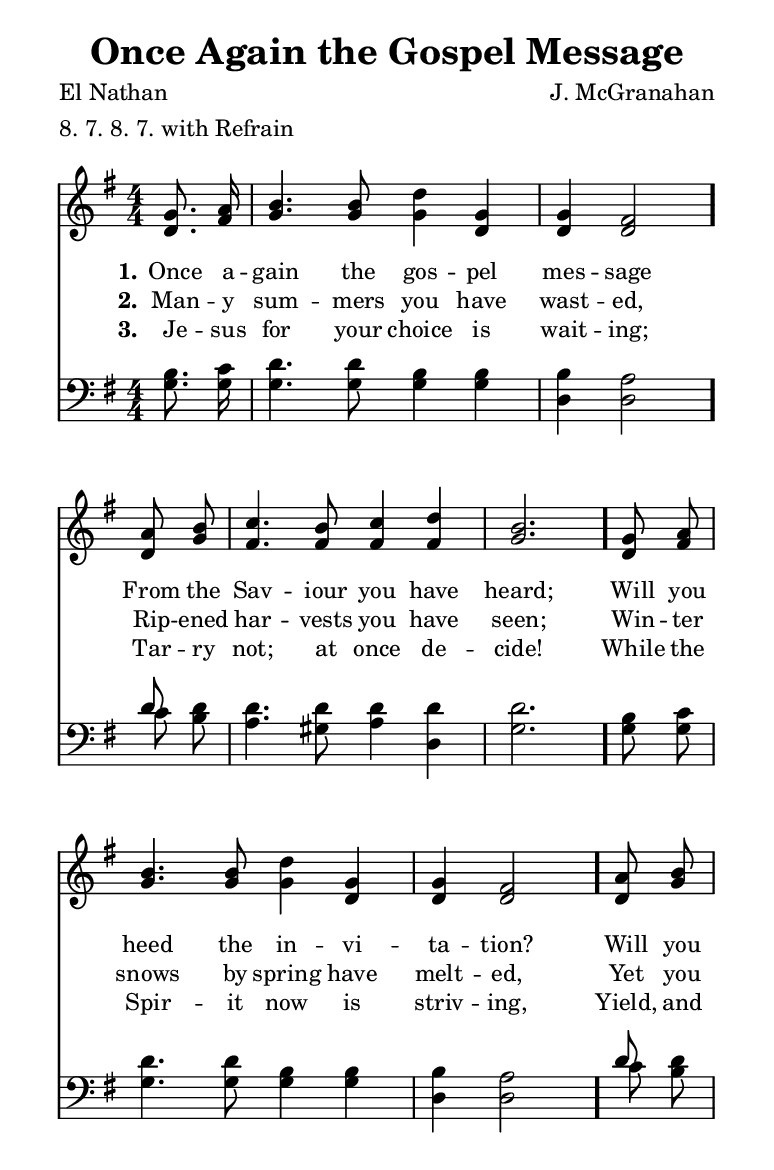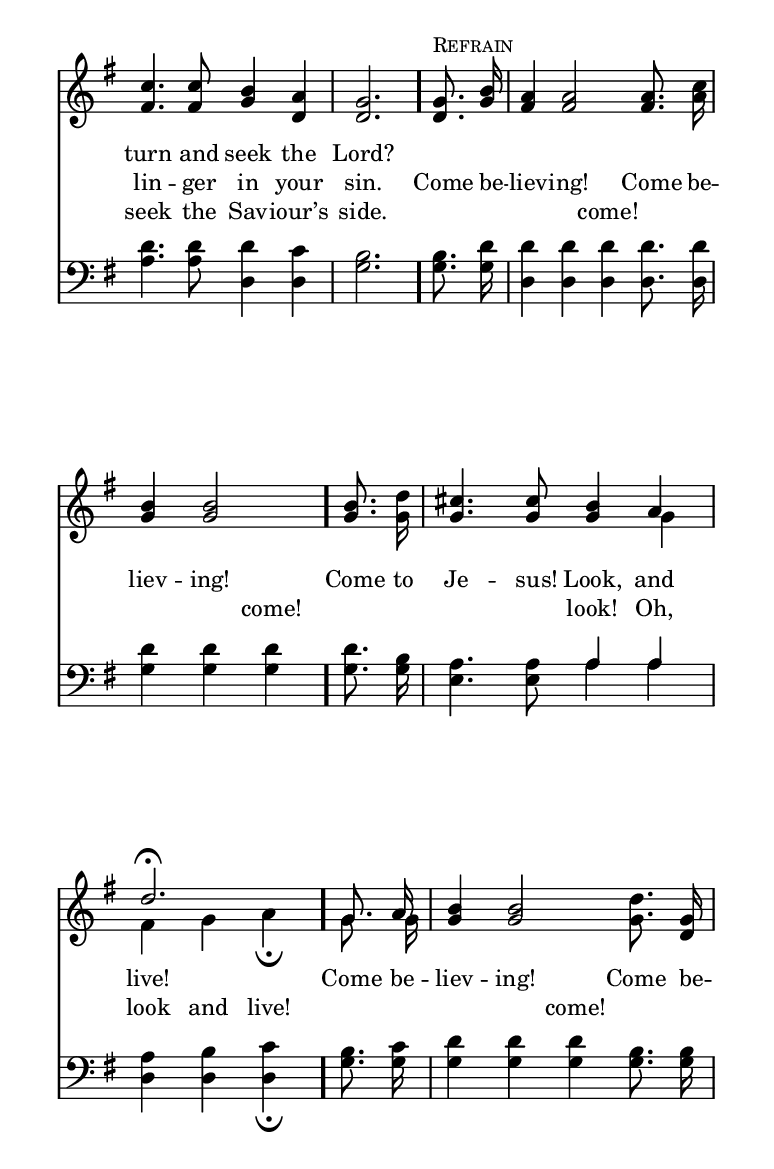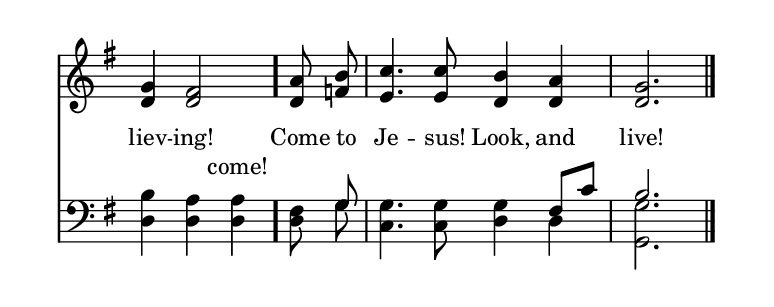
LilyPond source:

\include "common/global.ily"
\paper {
  \include "common/paper.ily"
}

\header{
  %gospel
  hymnnumber = "111"
  title = "Once Again the Gospel Message"
  tunename = "Come Believing"
  meter = "8. 7. 8. 7. with Refrain"
  poet = "El Nathan"
  composer = "J. McGranahan"
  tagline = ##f
}

ta = { \tempo 4=80 }
tb = { \tempo 4=40 }

global = {
  \include "common/overrides.ily"
  \override Staff.TimeSignature.style = #'numbered
  \time 4/4
  \override Score.MetronomeMark.transparent = ##t % hide all fermata changes too
  \ta
  \key g \major
  \partial 4
  \autoBeamOff
}

notesSoprano = {
\global
\relative c'' {

  g8. a16 | b4. b8 d4 g,4 | g fis2
  a8 b | c4. b8 c4 d | b2.
  g8 a | b4. b8 d4 g,4 | g fis2
  a8 b | c4. c8 b4 a | g2.

  << s^\markup { \small \caps "Refrain" }
  { g8. b16 | a4 a2 a8. c16 | b4 b2 } >>
  b8. d16 | cis4. cis8 b4 a | d2. \fermata
  g,8. a16 | b4 b2 d8. g,16 | g4 fis2
  a8 b | c4. c8 b4 a | g2.

  \bar "|."

}
}

notesAlto = {
\global
\relative e' {

  d8. fis16 | g4. g8 g4 d | d d2
  d8 g | fis4. fis8 fis4 fis | g2.
  d8 fis | g4. g8 g4 d | d d2
  d8 g | fis4. fis8 g4 d | d2.

  d8. g16 | fis4 fis2 fis8. a16 g4 g2
  g8. g16 | g4. g8 g4 g | fis g \tb a \fermata \ta
  g8. g16 | g4 g2 g8. d16 | d4 d2
  d8 f | e4. e8 d4 d | d2.

}
}

notesTenor = {
\global
\relative a {

  b8. c16 | d4. d8 b4 b | b a2
  d8 d | d4. d8 d4 d | d2.
  b8 c | d4. d8 b4 b | b a2
  d8 d | d4. d8 d4 c | b2.

  b8. d16 | d4 d d d8. d16 | d4 d d
  d8. b16 | a4. a8 a4 a | a b c
  b8. c16 | d4 d d b8. b16 | b4 a a
  fis8 g | g4. g8 g4 fis8[ c'] | b2.

}
}

notesBass = {
\global
\relative f {

  g8. g16 | g4. g8 g4 g | d4 d2
  c'8 b | a4. gis8 a4 d, | g2.
  g8 g | g4. g8 g4 g | d4 d2
  c'8 b | a4. a8 d,4 d | g2.

  g8. g16 | d4 d d d8. d16 | g4 g g
  g8. g16 | e4. e8 a4 a | d,4 d d_\fermata
  g8. g16 | g4 g g g8. g16 | d4 d d
  d8 g | c,4. c8 d4 d | << g2. g,2. >>

}
}

Refrain = \lyricmode {

Come be -- liev -- ing! Come be -- liev -- ing! \bar "."
Come to Je -- sus! Look, and live! \bar "."
Come be -- liev -- ing! Come be -- liev -- ing! \bar "."
Come to Je -- sus! Look, and live! \bar "."

}

wordsA = \lyricmode {
\set stanza = "1."

Once a -- gain the gos -- pel mes -- sage \bar "."
From the Sav -- iour you have heard; \bar "."
Will you heed the in -- vi -- ta -- tion? \bar "."
Will you turn and seek the Lord? \bar "."

}

wordsB = \lyricmode {
\set stanza = "2."

Man -- y sum -- mers you have wast -- ed,
Rip -- ened har -- vests you have seen;
Win -- ter snows by spring have melt -- ed,
Yet you lin -- ger in your sin.

\Refrain

}

wordsC = \lyricmode {
\set stanza = "3."

Je -- sus for your choice is wait -- ing;
Tar -- ry not; at once de -- cide!
While the Spir -- it now is striv -- ing,
Yield, and seek the Sav -- iour’s side.

}

underWords = \lyricmode {

{ \repeat unfold 34 { \skip 4 } }
come!
{ \repeat unfold 4 { \skip 4 } }
come!
{ \repeat unfold 4 { \skip 4 } }
look! Oh, look and live!
{ \repeat unfold 4 { \skip 4 } }
come!
{ \repeat unfold 4 { \skip 4 } }
come!

}

\score {
  \context ChoirStaff <<
    \context Staff = upper <<
      \set Staff.autoBeaming = ##f
      \set ChoirStaff.systemStartDelimiter = #'SystemStartBar
      \set ChoirStaff.printPartCombineTexts = ##f
      \partcombine #'(2 . 9) \notesSoprano \notesAlto
      \context NullVoice = sopranos { \voiceOne << \notesSoprano >> }
      \context Lyrics = one   \lyricsto sopranos \wordsA
      \context Lyrics = two   \lyricsto sopranos \wordsB
      \context Lyrics = three \lyricsto sopranos \wordsC
    >>
    \context Staff = men <<
      \set Staff.autoBeaming = ##f
      \clef bass
      \set ChoirStaff.printPartCombineTexts = ##f
      \partcombine #'(2 . 9) \notesTenor \notesBass
      \context NullVoice = tenors { \voiceOne << \notesTenor >> }
    >>
    \context Lyrics = three \lyricsto tenors \underWords
  >>
  \layout {
    \include "common/layout.ily"
  }
  \midi{
    \include "common/midi.ily"
  }
}

\version "2.19.49"  % necessary for upgrading to future LilyPond versions.

% vi:set et ts=2 sw=2 ai nocindent syntax=lilypond:
